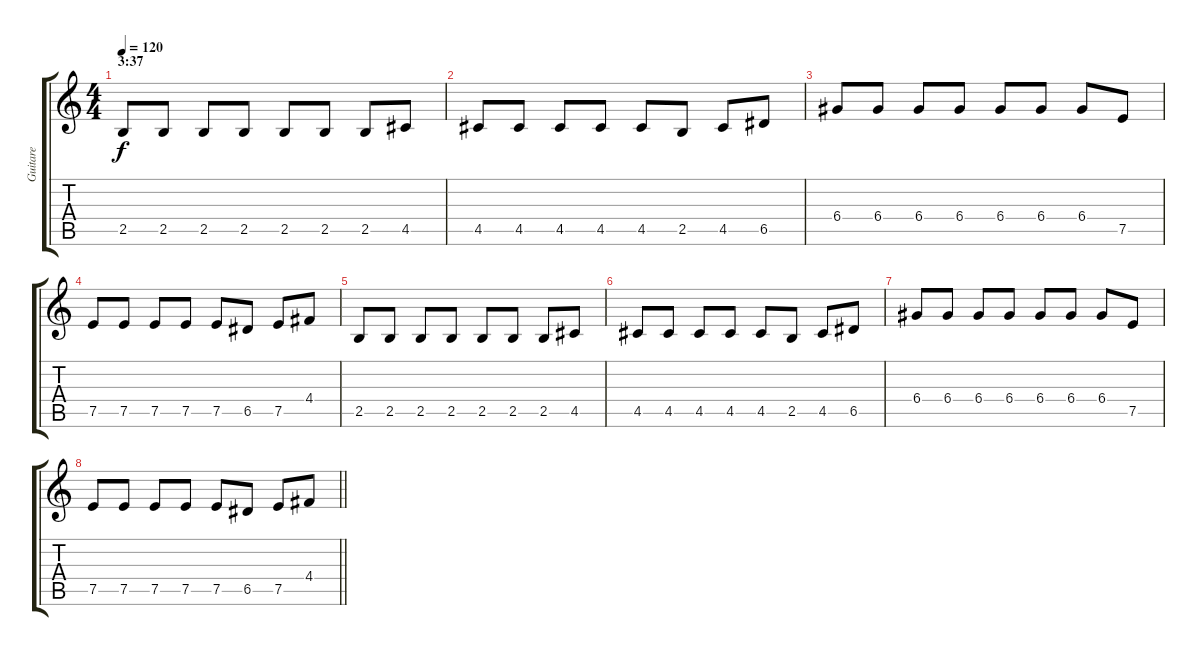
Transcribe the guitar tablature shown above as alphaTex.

\track ("Guitare " "Guitare ") {instrument distortionguitar}
\staff {score tabs}
\tuning (E4 B3 G3 D3 A2 E2) {hide}
\ts (4 4)
\section ("" "3:37")
\tempo 120
\clef g2
\ks c
2.5.8{dy f} 2.5.8 2.5.8 2.5.8 2.5.8 2.5.8 2.5.8 4.5.8 |
4.5.8 4.5.8 4.5.8 4.5.8 4.5.8 2.5.8 4.5.8 6.5.8 |
6.4.8 6.4.8 6.4.8 6.4.8 6.4.8 6.4.8 6.4.8 7.5.8 |
7.5.8 7.5.8 7.5.8 7.5.8 7.5.8 6.5.8 7.5.8 4.4.8 |
2.5.8 2.5.8 2.5.8 2.5.8 2.5.8 2.5.8 2.5.8 4.5.8 |
4.5.8 4.5.8 4.5.8 4.5.8 4.5.8 2.5.8 4.5.8 6.5.8 |
6.4.8 6.4.8 6.4.8 6.4.8 6.4.8 6.4.8 6.4.8 7.5.8 |
\barLineRight lightlight
7.5.8 7.5.8 7.5.8 7.5.8 7.5.8 6.5.8 7.5.8 4.4.8
